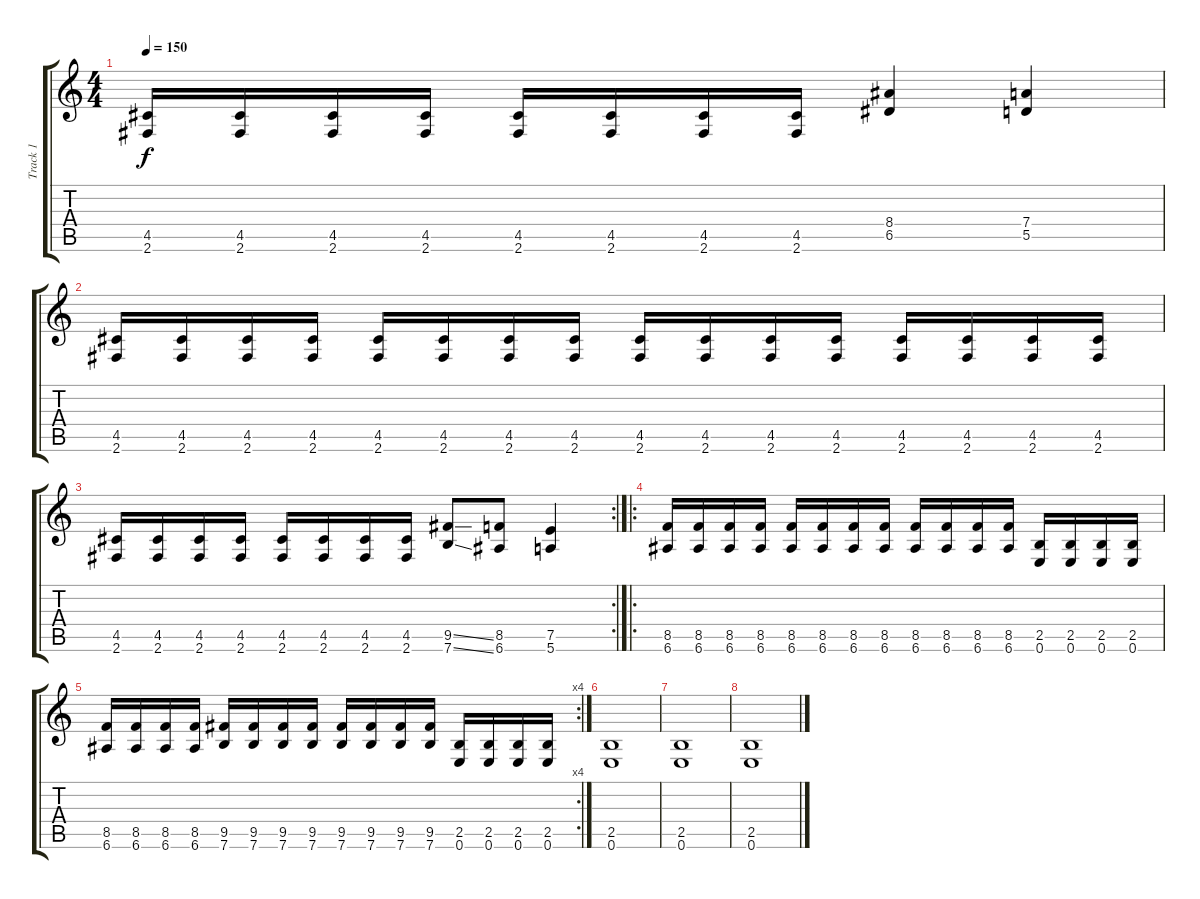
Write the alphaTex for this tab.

\track ("Track 1" "Track 1") {instrument distortionguitar}
\staff {score tabs}
\tuning (E4 B3 G3 D3 A2 E2) {hide}
\ts (4 4)
\tempo 150
\clef g2
\ks c
(4.5 2.6).16{dy f} (4.5 2.6).16 (4.5 2.6).16 (4.5 2.6).16 (4.5 2.6).16 (4.5 2.6).16 (4.5 2.6).16 (4.5 2.6).16 (8.4 6.5).4 (7.4 5.5).4 |
(4.5 2.6).16 (4.5 2.6).16 (4.5 2.6).16 (4.5 2.6).16 (4.5 2.6).16 (4.5 2.6).16 (4.5 2.6).16 (4.5 2.6).16 (4.5 2.6).16 (4.5 2.6).16 (4.5 2.6).16 (4.5 2.6).16 (4.5 2.6).16 (4.5 2.6).16 (4.5 2.6).16 (4.5 2.6).16 |
\rc 2
(4.5 2.6).16 (4.5 2.6).16 (4.5 2.6).16 (4.5 2.6).16 (4.5 2.6).16 (4.5 2.6).16 (4.5 2.6).16 (4.5 2.6).16 (9.5{ss} 7.6{ss}).8 (8.5 6.6).8 (7.5 5.6).4 |
\ro
(8.5 6.6).16 (8.5 6.6).16 (8.5 6.6).16 (8.5 6.6).16 (8.5 6.6).16 (8.5 6.6).16 (8.5 6.6).16 (8.5 6.6).16 (8.5 6.6).16 (8.5 6.6).16 (8.5 6.6).16 (8.5 6.6).16 (2.5 0.6).16 (2.5 0.6).16 (2.5 0.6).16 (2.5 0.6).16 |
\rc 4
(8.5 6.6).16 (8.5 6.6).16 (8.5 6.6).16 (8.5 6.6).16 (9.5 7.6).16 (9.5 7.6).16 (9.5 7.6).16 (9.5 7.6).16 (9.5 7.6).16 (9.5 7.6).16 (9.5 7.6).16 (9.5 7.6).16 (2.5 0.6).16 (2.5 0.6).16 (2.5 0.6).16 (2.5 0.6).16 |
(2.5 0.6).1 |
(2.5 0.6).1 |
(2.5 0.6).1
